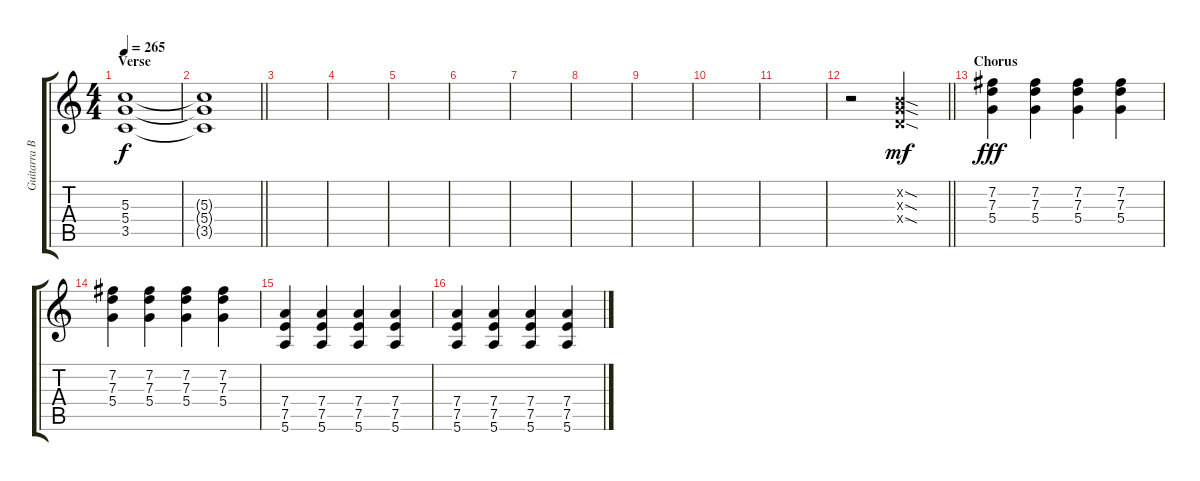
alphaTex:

\track ("Guitarra Bulliciosa" "Guitarra B") {instrument distortionguitar}
\staff {score tabs}
\tuning (E4 B3 G3 D3 A2 E2) {hide}
\ts (4 4)
\section ("" "Verse")
\tempo 265
\clef g2
\ks c
(5.3{t} 5.4{t} 3.5{t}).1{dy f} |
\barLineRight lightlight
(5.3{t} 5.4{t} 3.5{t}).1 |
|
|
|
|
|
|
|
|
|
\barLineRight lightlight
r.2 (0.2{sod x} 0.3{sod x} 0.4{sod x}).2{dy mf} |
\section ("" "Chorus")
(7.2 7.3 5.4).4{dy fff} (7.2 7.3 5.4).4 (7.2 7.3 5.4).4 (7.2 7.3 5.4).4 |
(7.2 7.3 5.4).4 (7.2 7.3 5.4).4 (7.2 7.3 5.4).4 (7.2 7.3 5.4).4 |
(7.4 7.5 5.6).4 (7.4 7.5 5.6).4 (7.4 7.5 5.6).4 (7.4 7.5 5.6).4 |
(7.4 7.5 5.6).4 (7.4 7.5 5.6).4 (7.4 7.5 5.6).4 (7.4 7.5 5.6).4
